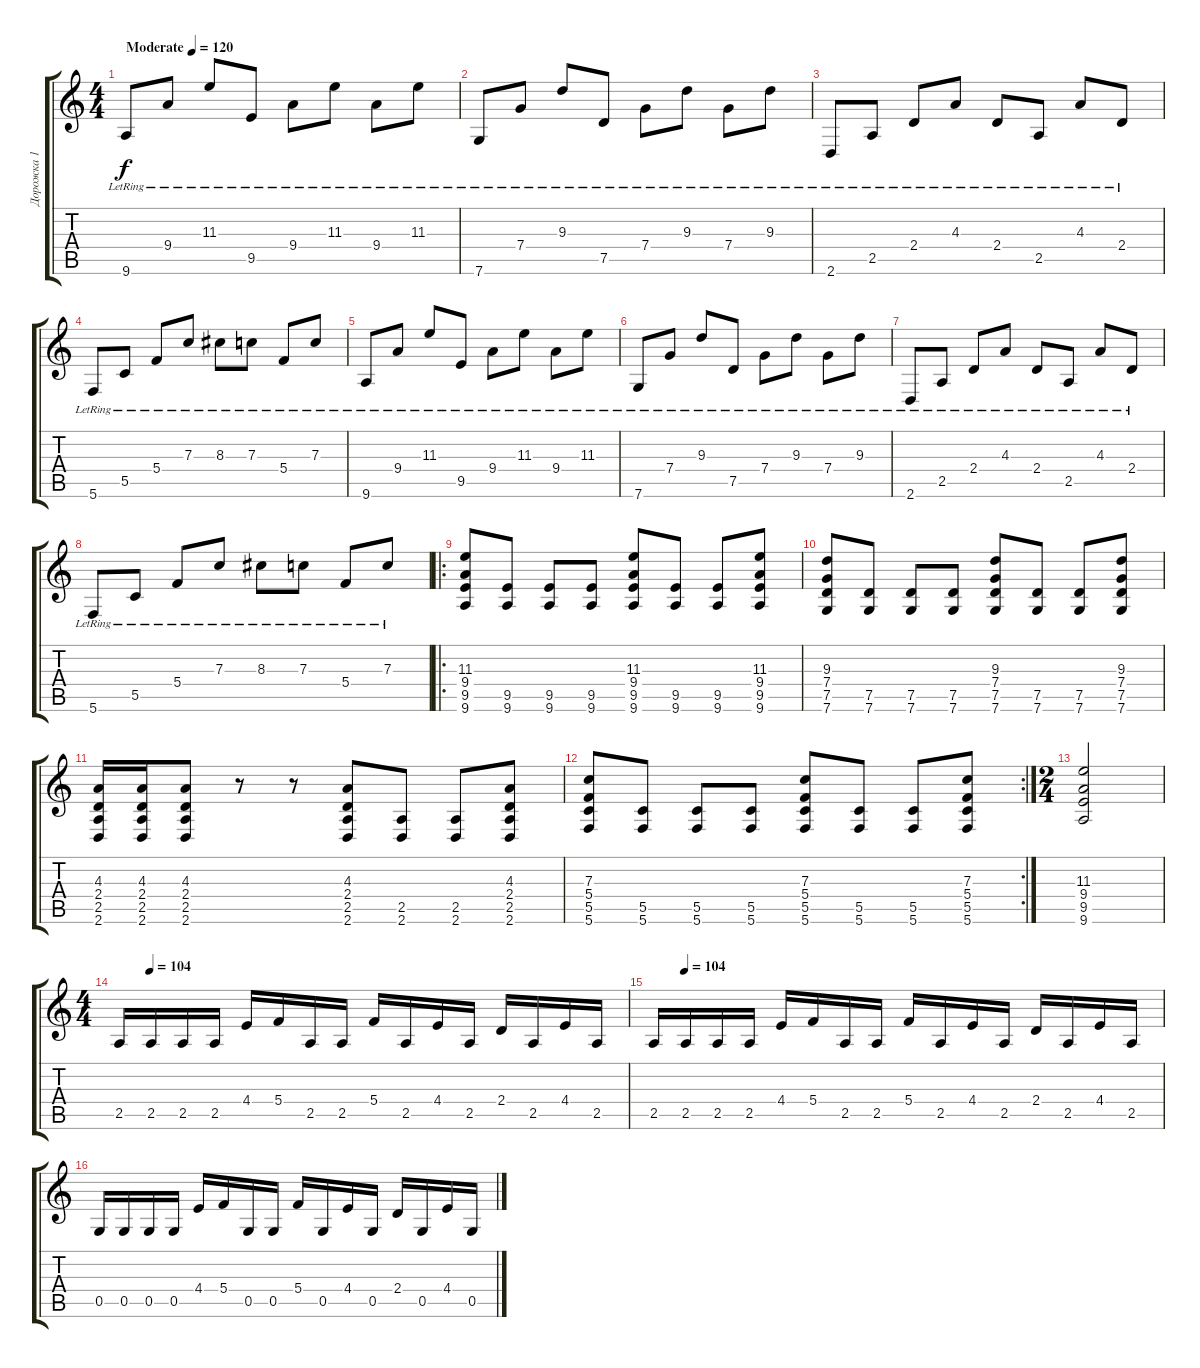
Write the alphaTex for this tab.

\track ("Дорожка 1" "Дорожка 1") {instrument distortionguitar}
\staff {score tabs}
\tuning (D4 A3 F3 C3 G2 C2) {hide}
\ts (4 4)
\tempo (120 "Moderate")
\tempo 104
\tempo (120 "Moderate")
\clef g2
\ks c
9.6{lr}.8{dy f instrument acousticguitarsteel} 9.4{lr}.8 11.3{lr}.8 9.5{lr}.8 9.4{lr}.8 11.3{lr}.8 9.4{lr}.8 11.3{lr}.8 |
7.6{lr}.8 7.4{lr}.8 9.3{lr}.8 7.5{lr}.8 7.4{lr}.8 9.3{lr}.8 7.4{lr}.8 9.3{lr}.8 |
2.6{lr}.8 2.5{lr}.8 2.4{lr}.8 4.3{lr}.8 2.4{lr}.8 2.5{lr}.8 4.3{lr}.8 2.4{lr}.8 |
5.6{lr}.8 5.5{lr}.8 5.4{lr}.8 7.3{lr}.8 8.3{lr}.8 7.3{lr}.8 5.4{lr}.8 7.3{lr}.8 |
9.6{lr}.8 9.4{lr}.8 11.3{lr}.8 9.5{lr}.8 9.4{lr}.8 11.3{lr}.8 9.4{lr}.8 11.3{lr}.8 |
7.6{lr}.8 7.4{lr}.8 9.3{lr}.8 7.5{lr}.8 7.4{lr}.8 9.3{lr}.8 7.4{lr}.8 9.3{lr}.8 |
2.6{lr}.8 2.5{lr}.8 2.4{lr}.8 4.3{lr}.8 2.4{lr}.8 2.5{lr}.8 4.3{lr}.8 2.4{lr}.8 |
5.6{lr}.8 5.5{lr}.8 5.4{lr}.8 7.3{lr}.8 8.3{lr}.8 7.3{lr}.8 5.4{lr}.8 7.3{lr}.8 |
\ro
(11.3 9.4 9.5 9.6).8 (9.5 9.6).8 (9.5 9.6).8 (9.5 9.6).8 (11.3 9.4 9.5 9.6).8 (9.5 9.6).8 (9.5 9.6).8 (11.3 9.4 9.5 9.6).8 |
(9.3 7.4 7.5 7.6).8 (7.5 7.6).8 (7.5 7.6).8 (7.5 7.6).8 (9.3 7.4 7.5 7.6).8 (7.5 7.6).8 (7.5 7.6).8 (9.3 7.4 7.5 7.6).8 |
(4.3 2.4 2.5 2.6).16 (4.3 2.4 2.5 2.6).16 (4.3 2.4 2.5 2.6).8 r.8 r.8 (4.3 2.4 2.5 2.6).8 (2.5 2.6).8 (2.5 2.6).8 (4.3 2.4 2.5 2.6).8 |
\rc 2
(7.3 5.4 5.5 5.6).8 (5.5 5.6).8 (5.5 5.6).8 (5.5 5.6).8 (7.3 5.4 5.5 5.6).8 (5.5 5.6).8 (5.5 5.6).8 (7.3 5.4 5.5 5.6).8 |
\ts (2 4)
(11.3 9.4 9.5 9.6).2 |
\ts (4 4)
\tempo (104 0.0625)
2.5.16{instrument distortionguitar} 2.5.16 2.5.16 2.5.16 4.4.16 5.4.16 2.5.16 2.5.16 5.4.16 2.5.16 4.4.16 2.5.16 2.4.16 2.5.16 4.4.16 2.5.16 |
\tempo (104 0.0625)
2.5.16{instrument distortionguitar} 2.5.16 2.5.16 2.5.16 4.4.16 5.4.16 2.5.16 2.5.16 5.4.16 2.5.16 4.4.16 2.5.16 2.4.16 2.5.16 4.4.16 2.5.16 |
0.5.16 0.5.16 0.5.16 0.5.16 4.4.16 5.4.16 0.5.16 0.5.16 5.4.16 0.5.16 4.4.16 0.5.16 2.4.16 0.5.16 4.4.16 0.5.16
